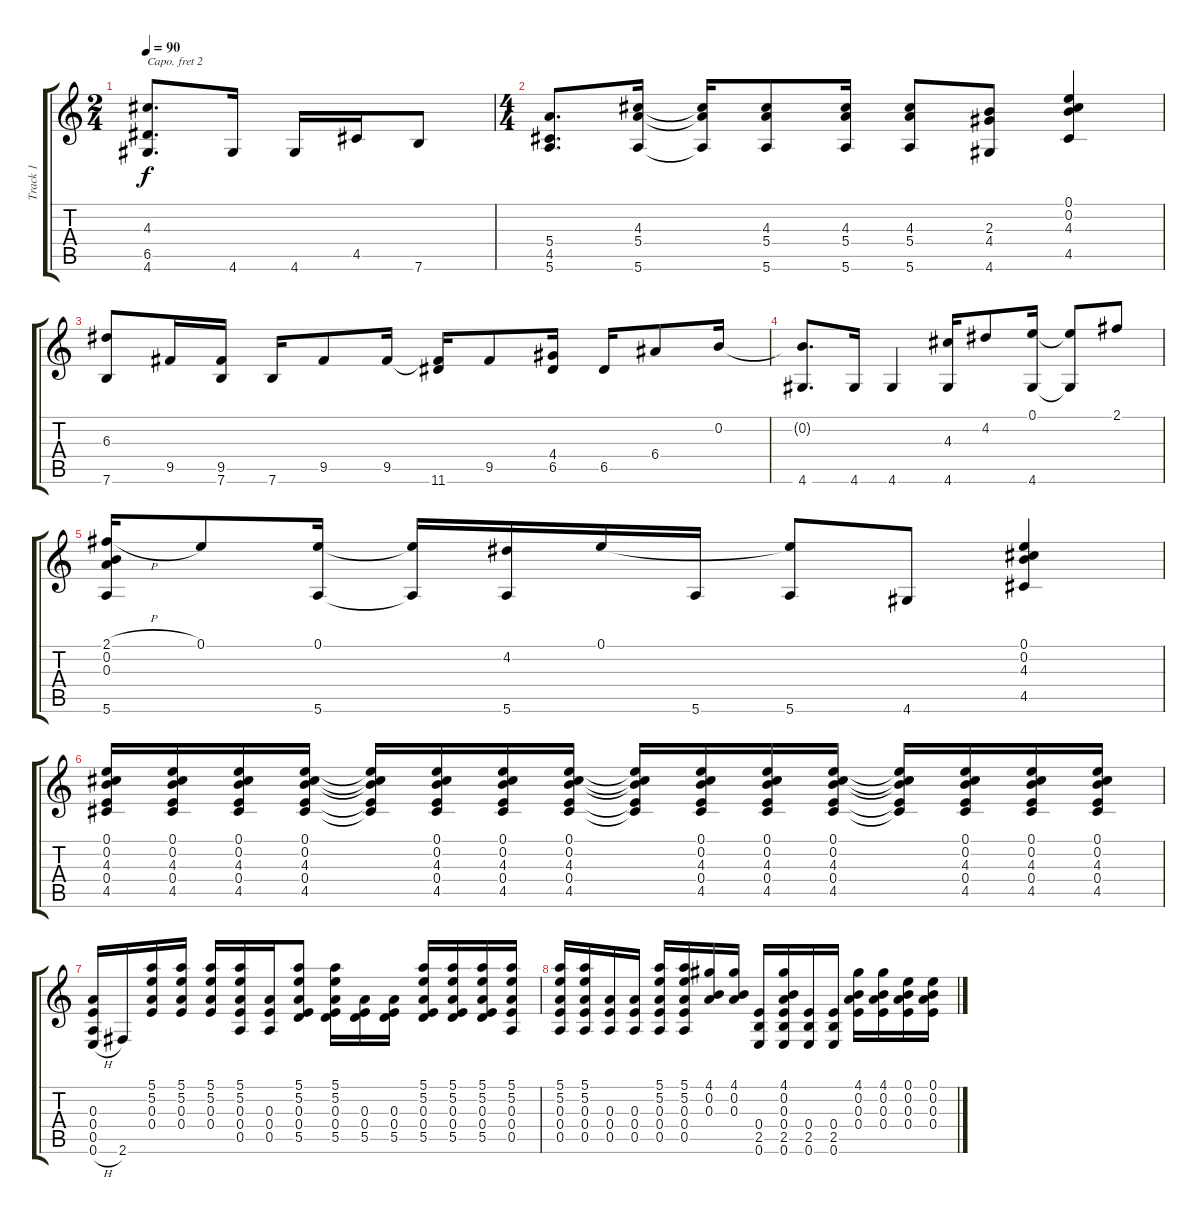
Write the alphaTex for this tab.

\track ("Track 1" "Track 1") {instrument acousticguitarsteel}
\staff {score tabs}
\capo 2
\tuning (D4 A3 G3 D3 G2 D2) {hide}
\ts (2 4)
\tempo 90
\clef g2
\ks c
(4.3 6.5 4.6).8{d dy f} 4.6.16 4.6.16 4.5.16 7.6.8 |
\ts (4 4)
(5.4 4.5 5.6).8{d} (4.3 5.4 5.6).16 (4.3{t} 5.4{t} 5.6{t}).16 (4.3 5.4 5.6).8 (4.3 5.4 5.6).16 (4.3 5.4 5.6).8 (2.3 4.4 4.6).8 (0.1 0.2 4.3 4.5).4 |
(6.3 7.6).8 9.5.16 (9.5 7.6).16 7.6.16 9.5.8 9.5.16 (9.5{t} 11.6).16 9.5.8 (4.4 6.5).16 6.5.16 6.4.8 0.2.16 |
(0.2{t} 4.6).8{d} 4.6.16 4.6.4 (4.3 4.6).16 4.2.8 (0.1 4.6).16 (0.1{t} 4.6{t}).8 2.1.8 |
(2.1{h} 0.2 0.3 5.6).16 0.1.8 (0.1 5.6).16 (0.1{t} 5.6{t}).16 (4.2 5.6).16 0.1.16 5.6.16 (0.1{t} 5.6).8 4.6.8 (0.1 0.2 4.3 4.5).4 |
(0.1 0.2 4.3 0.4 4.5).16 (0.1 0.2 4.3 0.4 4.5).16 (0.1 0.2 4.3 0.4 4.5).16 (0.1 0.2 4.3 0.4 4.5).16 (0.1{t} 0.2{t} 4.3{t} 0.4{t} 4.5{t}).16 (0.1 0.2 4.3 0.4 4.5).16 (0.1 0.2 4.3 0.4 4.5).16 (0.1 0.2 4.3 0.4 4.5).16 (0.1{t} 0.2{t} 4.3{t} 0.4{t} 4.5{t}).16 (0.1 0.2 4.3 0.4 4.5).16 (0.1 0.2 4.3 0.4 4.5).16 (0.1 0.2 4.3 0.4 4.5).16 (0.1{t} 0.2{t} 4.3{t} 0.4{t} 4.5{t}).16 (0.1 0.2 4.3 0.4 4.5).16 (0.1 0.2 4.3 0.4 4.5).16 (0.1 0.2 4.3 0.4 4.5).16 |
(0.3 0.4 0.5 0.6{h}).16 2.6.16 (5.1 5.2 0.3 0.4).16 (5.1 5.2 0.3 0.4).16 (5.1 5.2 0.3 0.4).16 (5.1 5.2 0.3 0.4 0.5).16 (0.3 0.4 0.5).16 (5.1 5.2 0.3 0.4 5.5).8 (5.1 5.2 0.3 0.4 5.5).16 (0.3 0.4 5.5).16 (0.3 0.4 5.5).16 (5.1 5.2 0.3 0.4 5.5).16 (5.1 5.2 0.3 0.4 5.5).16 (5.1 5.2 0.3 0.4 5.5).16 (5.1 5.2 0.3 0.4 0.5).16 |
(5.1 5.2 0.3 0.4 0.5).16 (5.1 5.2 0.3 0.4 0.5).16 (0.3 0.4 0.5).16 (0.3 0.4 0.5).16 (5.1 5.2 0.3 0.4 0.5).16 (5.1 5.2 0.3 0.4 0.5).16 (4.1 0.2 0.3).16 (4.1 0.2 0.3).16 (0.4 2.5 0.6).16 (4.1 0.2 0.3 0.4 2.5 0.6).16 (0.4 2.5 0.6).16 (0.4 2.5 0.6).16 (4.1 0.2 0.3 0.4).16 (4.1 0.2 0.3 0.4).16 (0.1 0.2 0.3 0.4).16 (0.1 0.2 0.3 0.4).16
